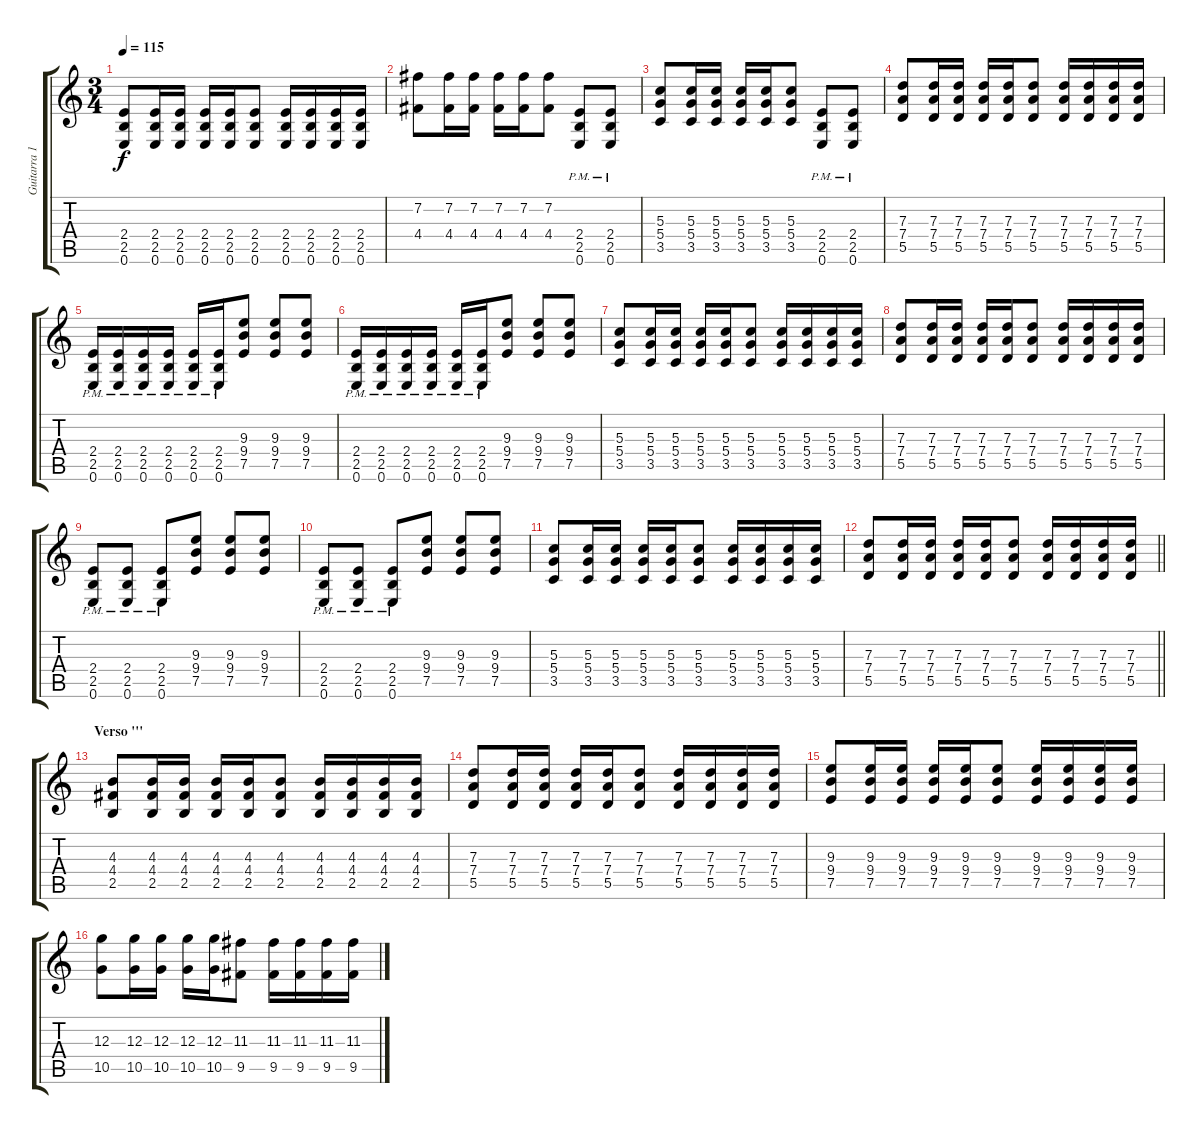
\track ("Guitarra 1" "Guitarra 1") {instrument overdrivenguitar}
\staff {score tabs}
\tuning (E4 B3 G3 D3 A2 E2) {hide}
\ts (3 4)
\tempo 115
\clef g2
\ks c
(2.4 2.5 0.6).8{dy f} (2.4 2.5 0.6).16 (2.4 2.5 0.6).16 (2.4 2.5 0.6).16 (2.4 2.5 0.6).16 (2.4 2.5 0.6).8 (2.4 2.5 0.6).16 (2.4 2.5 0.6).16 (2.4 2.5 0.6).16 (2.4 2.5 0.6).16 |
(7.2 4.4).8 (7.2 4.4).16 (7.2 4.4).16 (7.2 4.4).16 (7.2 4.4).16 (7.2 4.4).8 (2.4{pm} 2.5{pm} 0.6{pm}).8 (2.4{pm} 2.5{pm} 0.6{pm}).8 |
(5.3 5.4 3.5).8 (5.3 5.4 3.5).16 (5.3 5.4 3.5).16 (5.3 5.4 3.5).16 (5.3 5.4 3.5).16 (5.3 5.4 3.5).8 (2.4{pm} 2.5{pm} 0.6{pm}).8 (2.4{pm} 2.5{pm} 0.6{pm}).8 |
(7.3 7.4 5.5).8 (7.3 7.4 5.5).16 (7.3 7.4 5.5).16 (7.3 7.4 5.5).16 (7.3 7.4 5.5).16 (7.3 7.4 5.5).8 (7.3 7.4 5.5).16 (7.3 7.4 5.5).16 (7.3 7.4 5.5).16 (7.3 7.4 5.5).16 |
(2.4{pm} 2.5{pm} 0.6{pm}).16 (2.4{pm} 2.5{pm} 0.6{pm}).16 (2.4{pm} 2.5{pm} 0.6).16 (2.4{pm} 2.5{pm} 0.6{pm}).16 (2.4{pm} 2.5{pm} 0.6{pm}).16 (2.4{pm} 2.5{pm} 0.6{pm}).16 (9.3 9.4 7.5).8 (9.3 9.4 7.5).8 (9.3 9.4 7.5).8 |
(2.4{pm} 2.5{pm} 0.6{pm}).16 (2.4{pm} 2.5{pm} 0.6{pm}).16 (2.4{pm} 2.5{pm} 0.6{pm}).16 (2.4{pm} 2.5{pm} 0.6{pm}).16 (2.4{pm} 2.5{pm} 0.6{pm}).16 (2.4{pm} 2.5{pm} 0.6{pm}).16 (9.3 9.4 7.5).8 (9.3 9.4 7.5).8 (9.3 9.4 7.5).8 |
(5.3 5.4 3.5).8 (5.3 5.4 3.5).16 (5.3 5.4 3.5).16 (5.3 5.4 3.5).16 (5.3 5.4 3.5).16 (5.3 5.4 3.5).8 (5.3 5.4 3.5).16 (5.3 5.4 3.5).16 (5.3 5.4 3.5).16 (5.3 5.4 3.5).16 |
(7.3 7.4 5.5).8 (7.3 7.4 5.5).16 (7.3 7.4 5.5).16 (7.3 7.4 5.5).16 (7.3 7.4 5.5).16 (7.3 7.4 5.5).8 (7.3 7.4 5.5).16 (7.3 7.4 5.5).16 (7.3 7.4 5.5).16 (7.3 7.4 5.5).16 |
(2.4{pm} 2.5{pm} 0.6{pm}).8 (2.4{pm} 2.5{pm} 0.6{pm}).8 (2.4{pm} 2.5{pm} 0.6).8 (9.3 9.4 7.5).8 (9.3 9.4 7.5).8 (9.3 9.4 7.5).8 |
(2.4{pm} 2.5{pm} 0.6{pm}).8 (2.4 2.5{pm} 0.6{pm}).8 (2.4{pm} 2.5{pm} 0.6).8 (9.3 9.4 7.5).8 (9.3 9.4 7.5).8 (9.3 9.4 7.5).8 |
(5.3 5.4 3.5).8 (5.3 5.4 3.5).16 (5.3 5.4 3.5).16 (5.3 5.4 3.5).16 (5.3 5.4 3.5).16 (5.3 5.4 3.5).8 (5.3 5.4 3.5).16 (5.3 5.4 3.5).16 (5.3 5.4 3.5).16 (5.3 5.4 3.5).16 |
\barLineRight lightlight
(7.3 7.4 5.5).8 (7.3 7.4 5.5).16 (7.3 7.4 5.5).16 (7.3 7.4 5.5).16 (7.3 7.4 5.5).16 (7.3 7.4 5.5).8 (7.3 7.4 5.5).16 (7.3 7.4 5.5).16 (7.3 7.4 5.5).16 (7.3 7.4 5.5).16 |
\section ("" "Verso '''")
(4.3 4.4 2.5).8 (4.3 4.4 2.5).16 (4.3 4.4 2.5).16 (4.3 4.4 2.5).16 (4.3 4.4 2.5).16 (4.3 4.4 2.5).8 (4.3 4.4 2.5).16 (4.3 4.4 2.5).16 (4.3 4.4 2.5).16 (4.3 4.4 2.5).16 |
(7.3 7.4 5.5).8 (7.3 7.4 5.5).16 (7.3 7.4 5.5).16 (7.3 7.4 5.5).16 (7.3 7.4 5.5).16 (7.3 7.4 5.5).8 (7.3 7.4 5.5).16 (7.3 7.4 5.5).16 (7.3 7.4 5.5).16 (7.3 7.4 5.5).16 |
(9.3 9.4 7.5).8 (9.3 9.4 7.5).16 (9.3 9.4 7.5).16 (9.3 9.4 7.5).16 (9.3 9.4 7.5).16 (9.3 9.4 7.5).8 (9.3 9.4 7.5).16 (9.3 9.4 7.5).16 (9.3 9.4 7.5).16 (9.3 9.4 7.5).16 |
(12.3 10.5).8 (12.3 10.5).16 (12.3 10.5).16 (12.3 10.5).16 (12.3 10.5).16 (11.3 9.5).8 (11.3 9.5).16 (11.3 9.5).16 (11.3 9.5).16 (11.3 9.5).16
